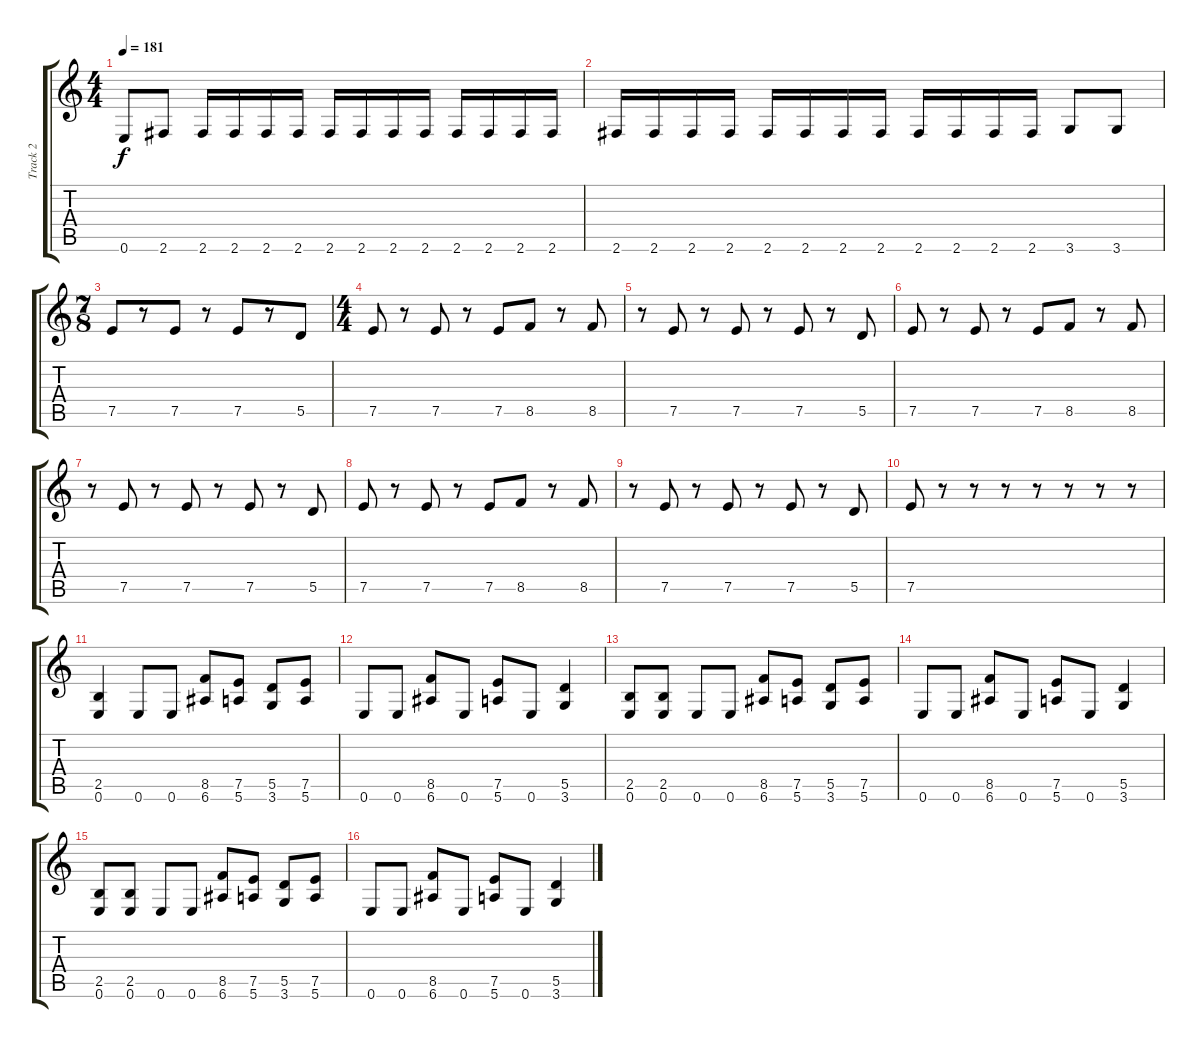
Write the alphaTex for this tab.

\track ("Track 2" "Track 2") {instrument distortionguitar}
\staff {score tabs}
\tuning (E4 B3 G3 D3 A2 E2) {hide}
\ts (4 4)
\tempo 181
\clef g2
\ks c
0.6.8{dy f} 2.6.8 2.6.16 2.6.16 2.6.16 2.6.16 2.6.16 2.6.16 2.6.16 2.6.16 2.6.16 2.6.16 2.6.16 2.6.16 |
2.6.16 2.6.16 2.6.16 2.6.16 2.6.16 2.6.16 2.6.16 2.6.16 2.6.16 2.6.16 2.6.16 2.6.16 3.6.8 3.6.8 |
\ts (7 8)
7.5.8 r.8 7.5.8 r.8 7.5.8 r.8 5.5.8 |
\ts (4 4)
7.5.8 r.8 7.5.8 r.8 7.5.8 8.5.8 r.8 8.5.8 |
r.8 7.5.8 r.8 7.5.8 r.8 7.5.8 r.8 5.5.8 |
7.5.8 r.8 7.5.8 r.8 7.5.8 8.5.8 r.8 8.5.8 |
r.8 7.5.8 r.8 7.5.8 r.8 7.5.8 r.8 5.5.8 |
7.5.8 r.8 7.5.8 r.8 7.5.8 8.5.8 r.8 8.5.8 |
r.8 7.5.8 r.8 7.5.8 r.8 7.5.8 r.8 5.5.8 |
7.5.8 r.8 r.8 r.8 r.8 r.8 r.8 r.8 |
(2.5 0.6).4 0.6.8 0.6.8 (8.5 6.6).8 (7.5 5.6).8 (5.5 3.6).8 (7.5 5.6).8 |
0.6.8 0.6.8 (8.5 6.6).8 0.6.8 (7.5 5.6).8 0.6.8 (5.5 3.6).4 |
(2.5 0.6).8 (2.5 0.6).8 0.6.8 0.6.8 (8.5 6.6).8 (7.5 5.6).8 (5.5 3.6).8 (7.5 5.6).8 |
0.6.8 0.6.8 (8.5 6.6).8 0.6.8 (7.5 5.6).8 0.6.8 (5.5 3.6).4 |
(2.5 0.6).8 (2.5 0.6).8 0.6.8 0.6.8 (8.5 6.6).8 (7.5 5.6).8 (5.5 3.6).8 (7.5 5.6).8 |
0.6.8 0.6.8 (8.5 6.6).8 0.6.8 (7.5 5.6).8 0.6.8 (5.5 3.6).4
